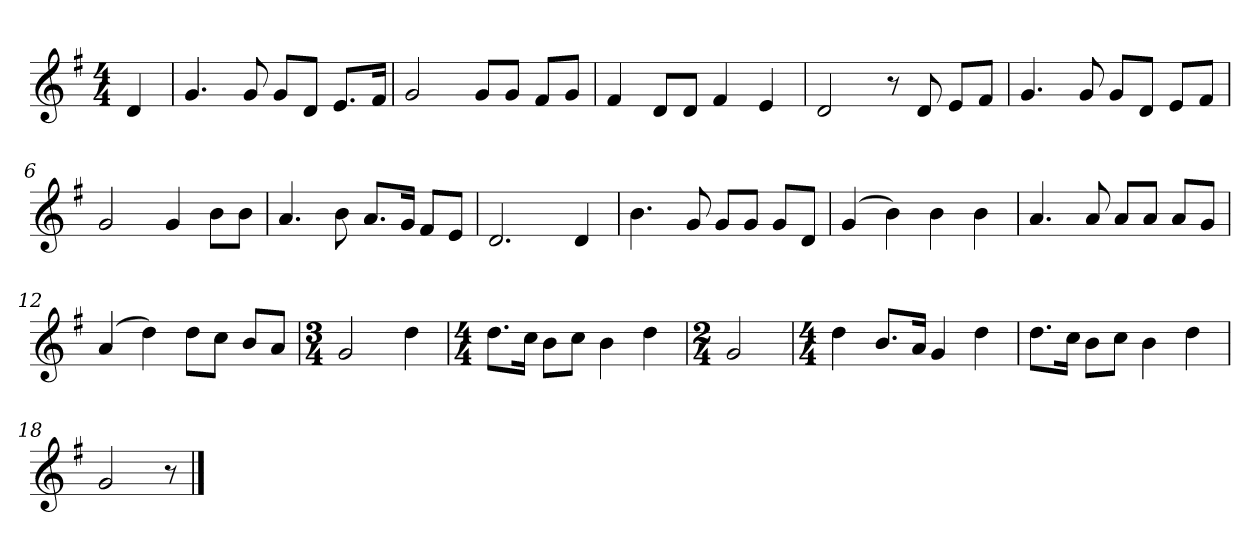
**kern
*part1
*staff1
*k[f#]
*M4/4
*MM120
=
4d
=1
4.g
8g
8gL
8dJ
8.eL
16f#Jk
=2
2g
8gL
8gJ
8f#L
8gJ
=3
4f#
8dL
8dJ
4f#
4e
=4
2d
8r
8d
8eL
8f#J
=5
4.g
8g
8gL
8dJ
8eL
8f#J
=6
2g
4g
8bL
8bJ
=7
4.a
8b
8.aL
16gJk
8f#L
8eJ
=8
2.d
4d
=9
4.b
8g
8gL
8gJ
8gL
8dJ
=10
(4g
4b)
4b
4b
=11
4.a
8a
8aL
8aJ
8aL
8gJ
=12
(4a
4dd)
8ddL
8ccJ
8bL
8aJ
=13
*M3/4
2g
4dd
=14
*M4/4
8.ddL
16ccJk
8bL
8ccJ
4b
4dd
=15
*M2/4
2g
=16
*M4/4
4dd
8.bL
16aJk
4g
4dd
=17
8.ddL
16ccJk
8bL
8ccJ
4b
4dd
=18
2g
8r
==
*-
